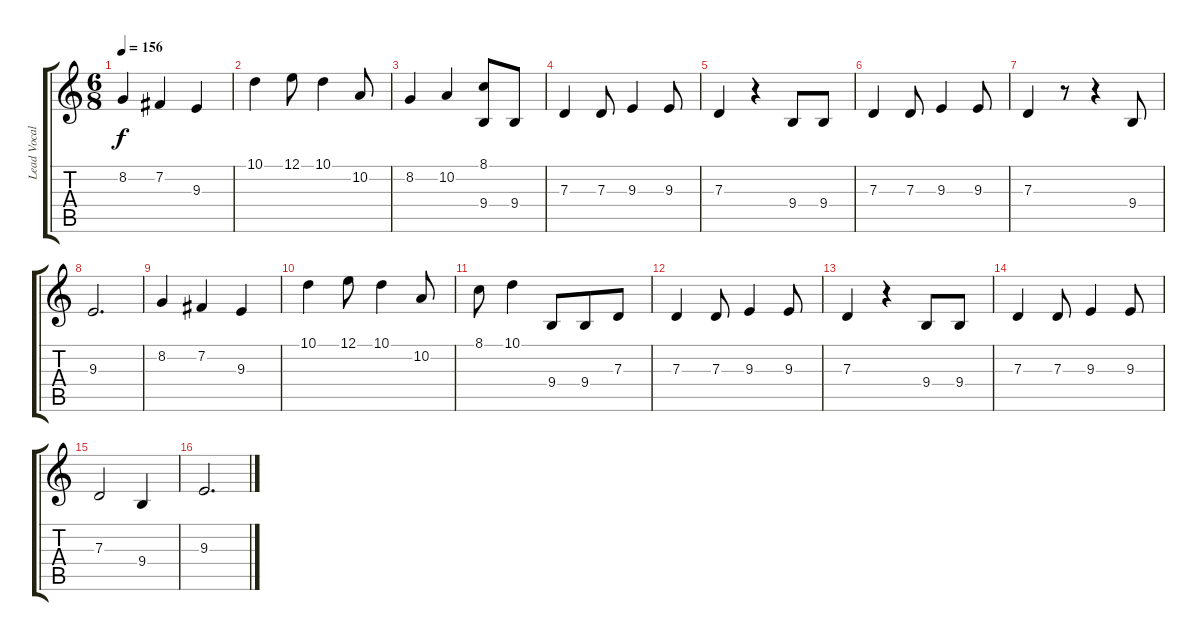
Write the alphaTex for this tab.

\track ("Lead Vocals" "Lead Vocal") {instrument tenorsax}
\staff {score tabs}
\tuning (E4 B3 G3 D3 A2 E2) {hide}
\ts (6 8)
\tempo 156
\clef g2
\ks c
8.2.4{dy f} 7.2.4 9.3.4 |
10.1.4 12.1.8 10.1.4 10.2.8 |
8.2.4 10.2.4 (8.1 9.4).8 9.4.8 |
7.3.4 7.3.8 9.3.4 9.3.8 |
7.3.4 r.4 9.4.8 9.4.8 |
7.3.4 7.3.8 9.3.4 9.3.8 |
7.3.4 r.8 r.4 9.4.8 |
9.3.2{d} |
8.2.4 7.2.4 9.3.4 |
10.1.4 12.1.8 10.1.4 10.2.8 |
8.1.8 10.1.4 9.4.8 9.4.8 7.3.8 |
7.3.4 7.3.8 9.3.4 9.3.8 |
7.3.4 r.4 9.4.8 9.4.8 |
7.3.4 7.3.8 9.3.4 9.3.8 |
7.3.2 9.4.4 |
9.3.2{d}
